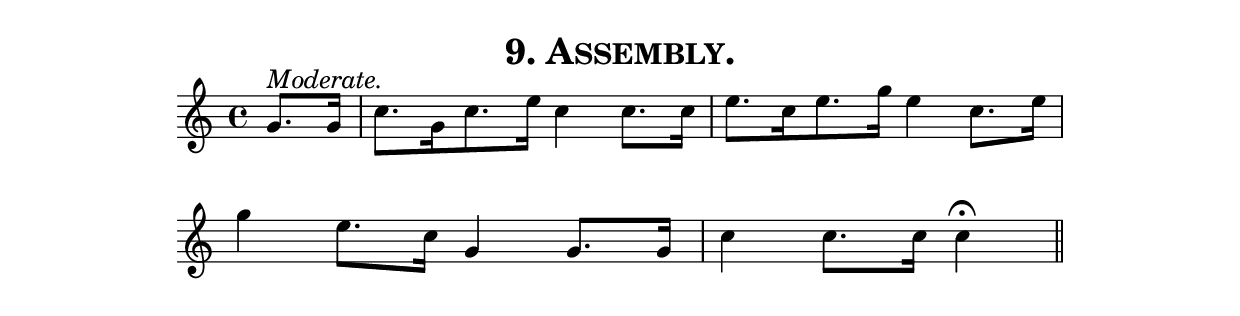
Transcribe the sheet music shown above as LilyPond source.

\version "2.8"
\paper{ line-width=15\cm indent=0\mm }

\header{ tagline="" title=\markup \smallCaps "9. Assembly." }

tempomark = s1*0^\markup { \large { \italic Moderate. } }

\score {
 \new Staff \relative c'' {
  \set Staff.midiInstrument = #"trumpet"
  \set Score.barNumberVisibility = ##f
  \clef treble
  \key c \major
  \autoBeamOff
  \time 4/4
  \tempomark 

  \partial 4 g8.[ g16] |
  c8.[ g16 c8. e16] c4 c8.[ c16] |
  e8.[ c16 e8. g16] e4 c8.[ e16] | \break

  g4 e8.[ c16] g4 g8.[ g16] |
  c4 c8.[ c16] c4\fermata \bar "||"

 }
 \layout { }
 \midi { \tempo 4=100 }
}
